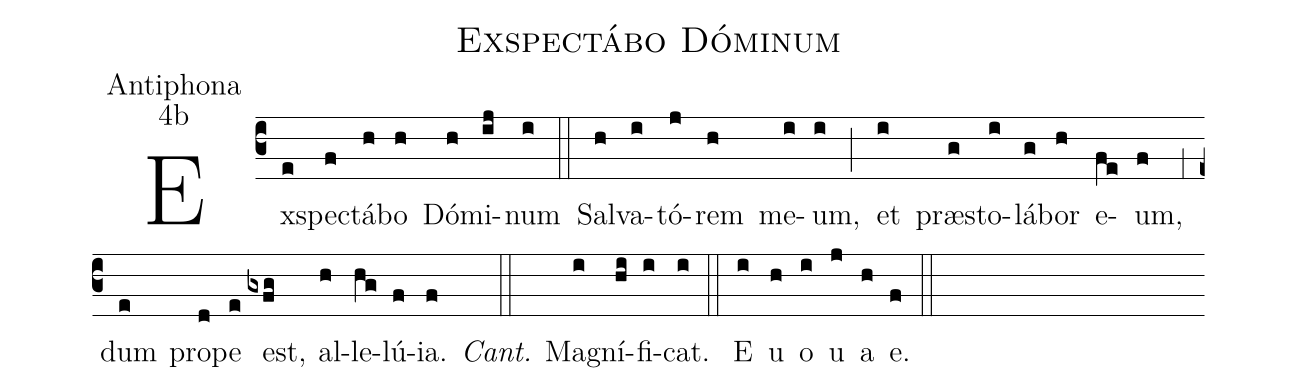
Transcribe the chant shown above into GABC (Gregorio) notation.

name:Exspectábo Dóminum;
office-part:Antiphona;
mode:4b;
%%
(c3) Ex(e)spe(f)ctá(h)bo(h) Dó(h)mi(ij)num(i) (::) Sal(h)va(i)tó(j)rem(h) me(i)um,(i) (;) et(i) præ(g)sto(i)lá(g)bor(h) e(fe)um,(f) (;1) dum(e) pro(d)pe(e) est,(gxfg) al(h)le(hg)lú(f)ia.(f) (::)
<i>Cant.</i> M{a}(i)gní(hi)fi(i)cat.(i) (::)
<eu> E(i) u(h) o(i) u(j) a(h) e.(f) </eu>(::)
